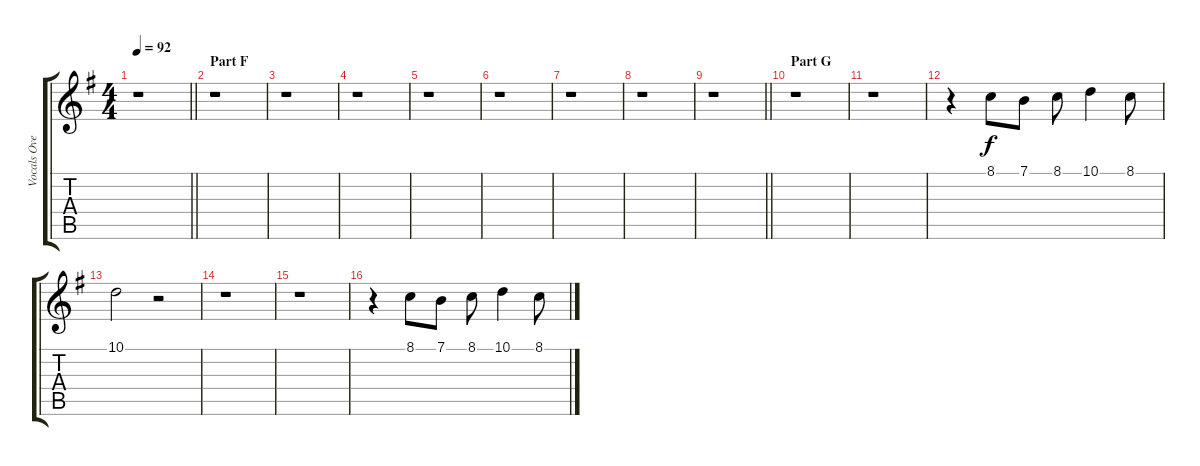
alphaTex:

\track ("Vocals Overdub" "Vocals Ove") {instrument trumpet}
\staff {score tabs}
\tuning (E4 B3 G3 D3 A2 E2) {hide}
\ts (4 4)
\tempo 92
\clef g2
\barLineRight lightlight
\ks g
r.1{dy f} |
\section ("" "Part F")
r.1 |
r.1 |
r.1 |
r.1 |
r.1 |
r.1 |
r.1 |
\barLineRight lightlight
r.1 |
\section ("" "Part G")
r.1 |
r.1 |
r.4 8.1.8 7.1.8 8.1.8 10.1.4 8.1.8 |
10.1.2 r.2 |
r.1 |
r.1 |
r.4 8.1.8 7.1.8 8.1.8 10.1.4 8.1.8
